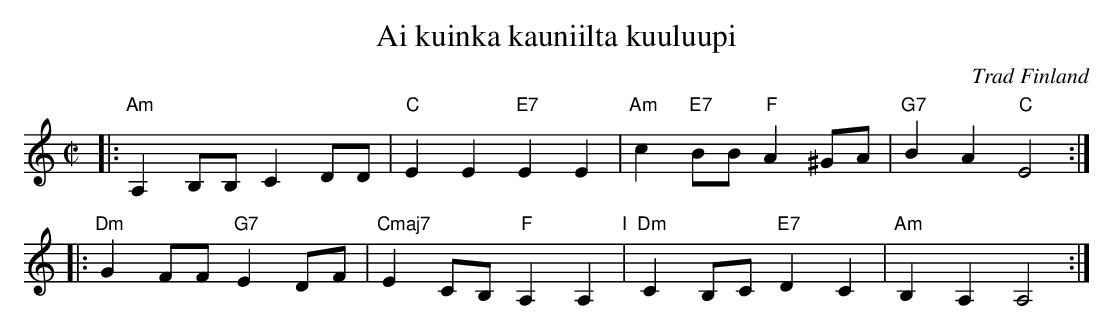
X:1
T: Ai kuinka kauniilta kuuluupi
O: Trad Finland
M: C|
L: 1/8
K: Am
|: "Am"A,2B,B, C2DD | "C"E2E2 "E7"E2E2 | "Am"c2 "E7"BB "F"A2^GA | "G7"B2A2 "C"E4 :|
|: "Dm"G2FF "G7"E2DF | "Cmaj7"E2CB, "F"A,2A,2 "I"| "Dm"C2B,C "E7"D2C2 | "Am"B,2A,2 A,4 :|
